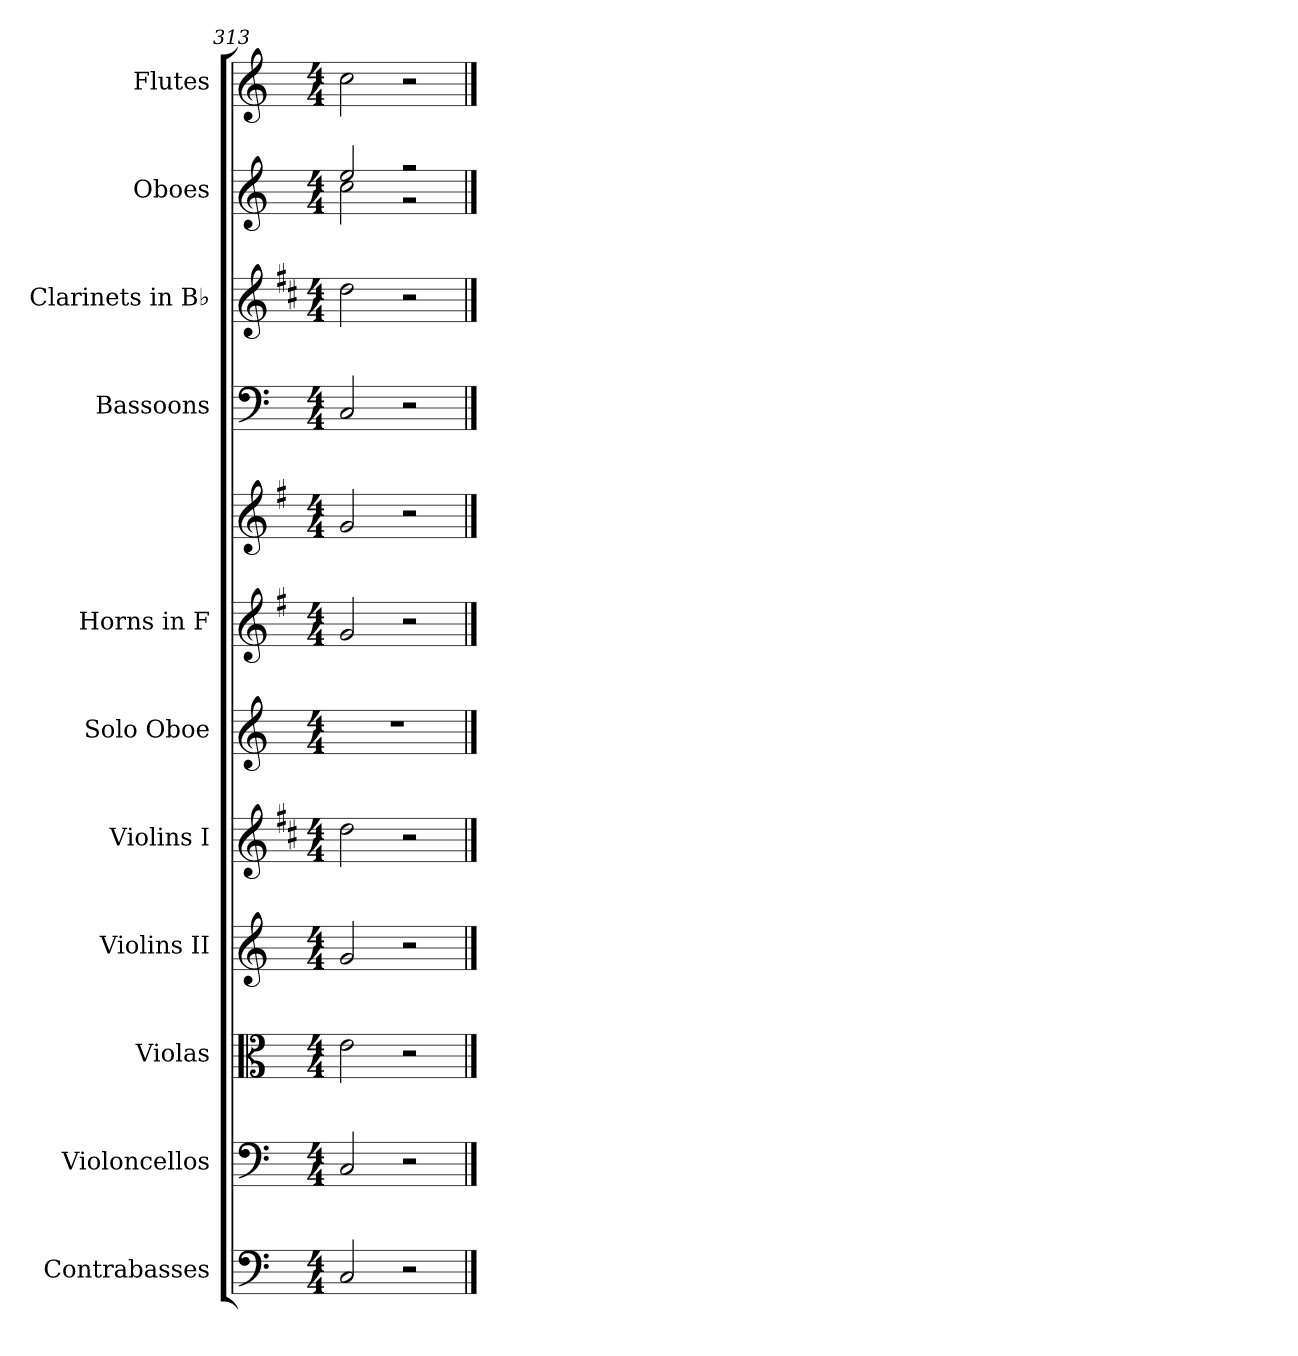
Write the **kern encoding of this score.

**kern	**kern	**kern	**kern	**kern	**kern	**kern	**kern	**kern	**kern	**kern	**kern
*part11	*part10	*part9	*part8	*part7	*part6	*part5	*part5	*part4	*part3	*part2	*part1
*staff12	*staff11	*staff10	*staff9	*staff8	*staff7	*staff6	*staff5	*staff4	*staff3	*staff2	*staff1
*I"Contrabasses	*I"Violoncellos	*I"Violas	*I"Violins II	*I"Violins I	*I"Solo Oboe	*I"Horns in F	*	*I"Bassoons	*I"Clarinets in B♭	*I"Oboes	*I"Flutes
*I'Cb.	*I'Vc.	*I'Vla.	*I'Vln. II	*I'Vln. I	*I'Solo Ob.	*	*	*I'Bsn.	*	*I'Ob.	*I'Fl.
*clefF4	*clefF4	*clefC3	*clefG2	*clefG2	*clefG2	*clefG2	*clefG2	*clefF4	*clefG2	*clefG2	*clefG2
*ITrd7c12	*	*	*	*ITrd1c2	*	*ITrd4c7	*ITrd4c7	*	*ITrd1c2	*	*
*k[]	*k[]	*k[]	*k[]	*k[]	*k[]	*k[]	*k[]	*k[]	*k[]	*k[]	*k[]
*M4/4	*M4/4	*M4/4	*M4/4	*M4/4	*M4/4	*M4/4	*M4/4	*M4/4	*M4/4	*M4/4	*M4/4
=313	=313	=313	=313	=313	=313	=313	=313	=313	=313	=313	=313
*	*	*	*	*	*	*	*	*	*	*^	*
2CC/	2C/	2e\	2g/	2cc\	1r	2c/	2c/	2C/	2cc\	2ee/	2cc\	2cc\
2r	2r	2r	2r	2r	.	2r	2r	2r	2r	2r	2r	2r
*	*	*	*	*	*	*	*	*	*	*v	*v	*
==	==	==	==	==	==	==	==	==	==	==	==
*-	*-	*-	*-	*-	*-	*-	*-	*-	*-	*-	*-
